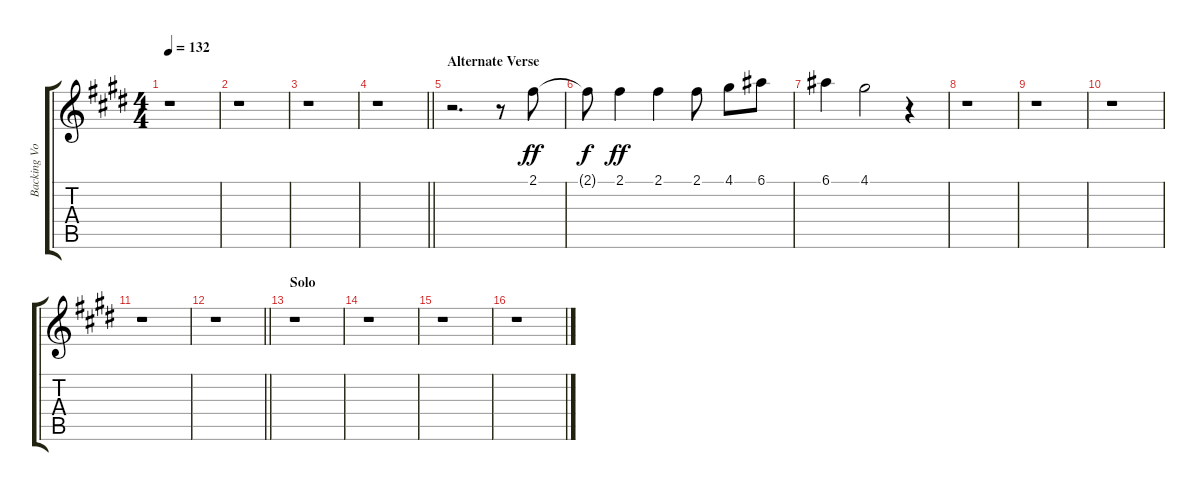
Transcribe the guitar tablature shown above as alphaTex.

\track ("Backing Vocals" "Backing Vo") {instrument electricguitarjazz}
\staff {score tabs}
\tuning (E4 B3 G3 D3 A2 E2) {hide}
\ts (4 4)
\tempo 132
\clef g2
\ks e
r.1{dy ff} |
r.1 |
r.1 |
\barLineRight lightlight
r.1 |
\section ("" "Alternate Verse")
r.2{d} r.8 2.1.8 |
2.1{t}.8{dy f} 2.1.4{dy ff} 2.1.4 2.1.8 4.1.8 6.1.8 |
6.1.4 4.1.2 r.4 |
r.1 |
r.1 |
r.1 |
r.1 |
\barLineRight lightlight
r.1 |
\section ("" "Solo")
r.1 |
r.1 |
r.1 |
r.1
